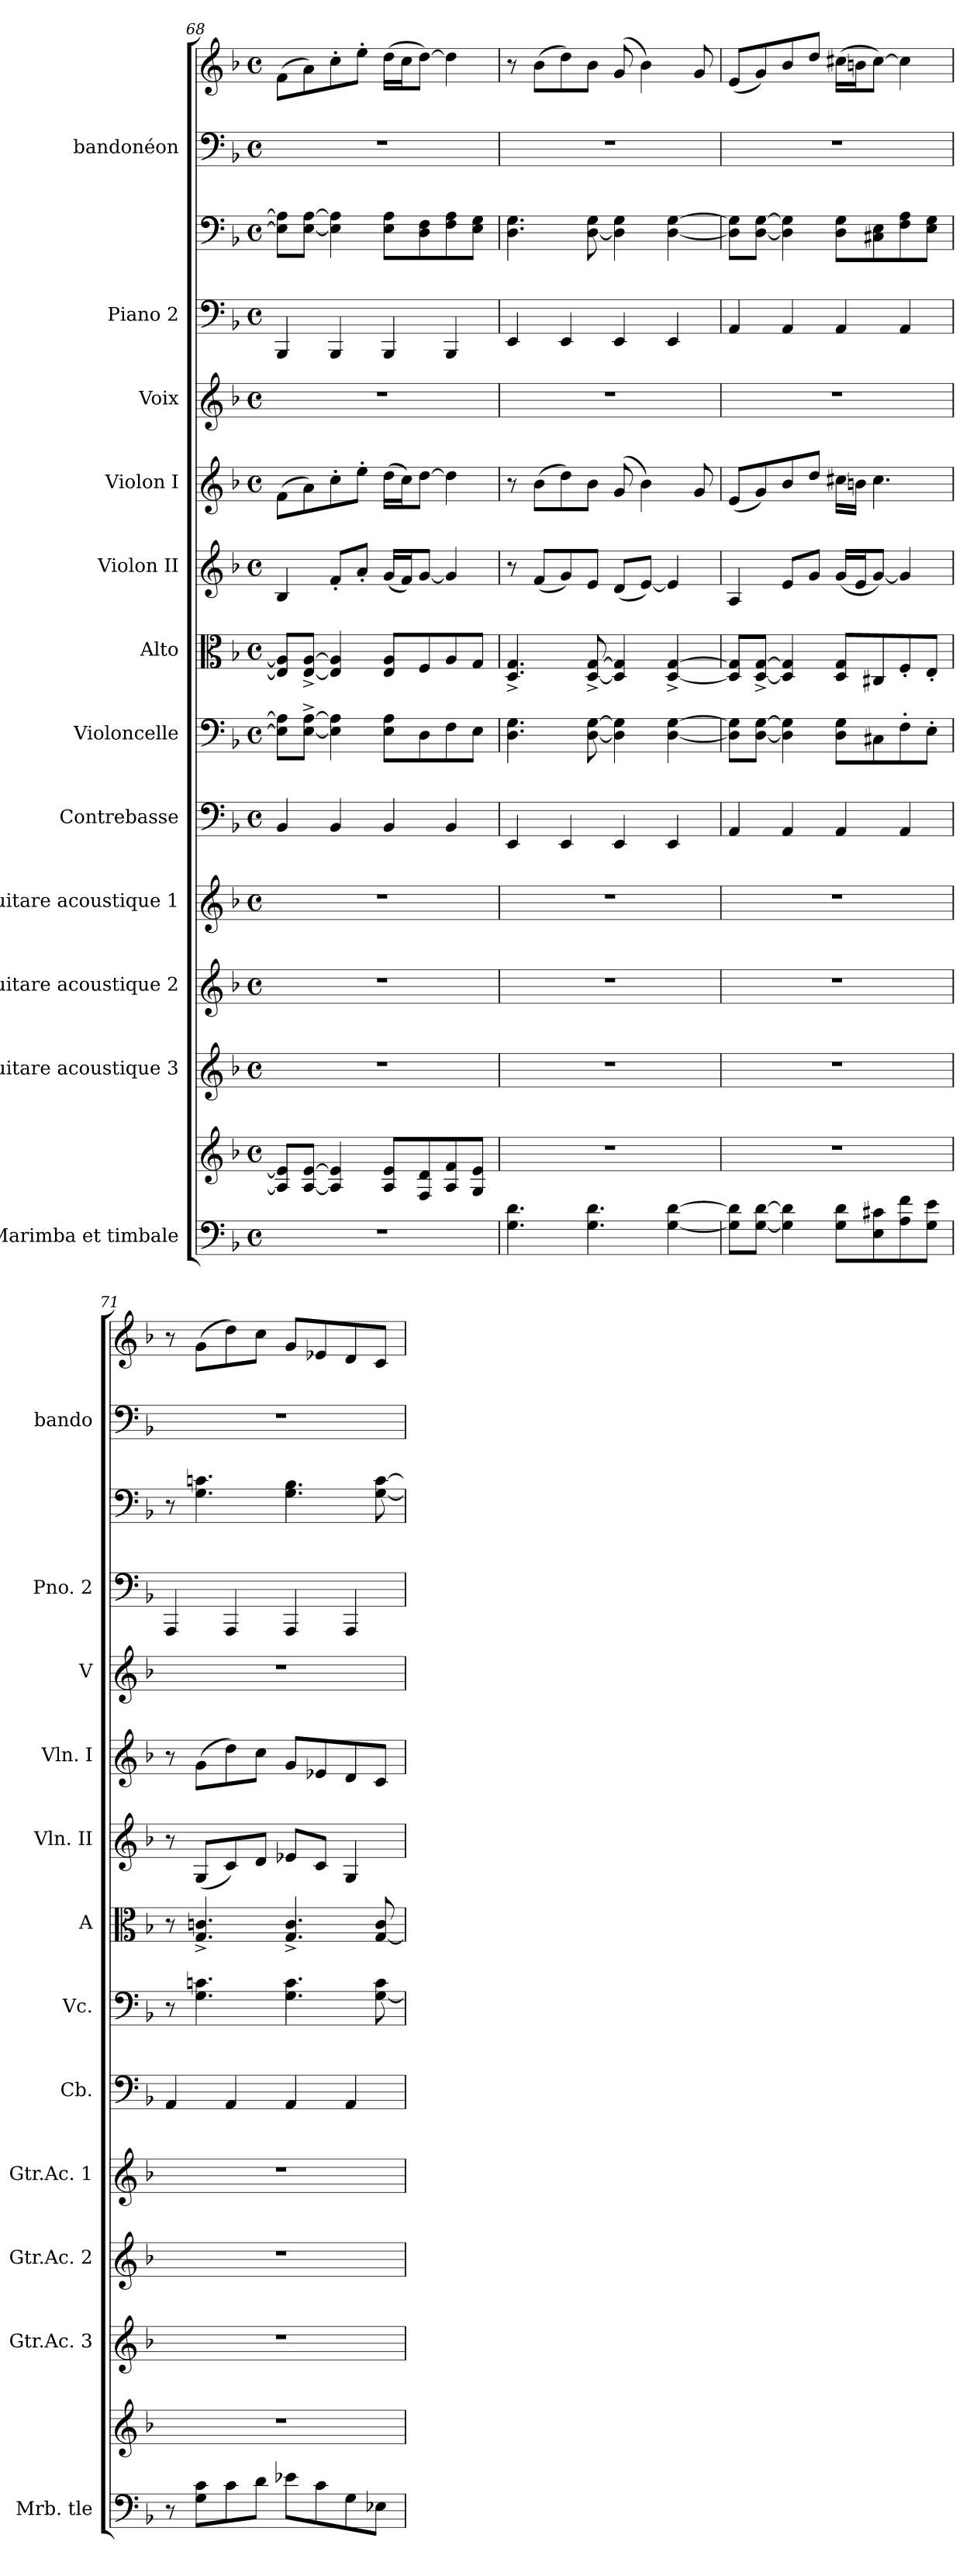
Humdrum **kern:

**kern	**kern	**kern	**kern	**kern	**kern	**kern	**kern	**kern	**kern	**kern	**kern	**kern	**kern	**kern
*part12	*part12	*part11	*part10	*part9	*part8	*part7	*part6	*part5	*part4	*part3	*part2	*part2	*part1	*part1
*staff15	*staff14	*staff13	*staff12	*staff11	*staff10	*staff9	*staff8	*staff7	*staff6	*staff5	*staff4	*staff3	*staff2	*staff1
*I"Marimba et timbale	*	*I"Guitare acoustique 3	*I"Guitare acoustique 2	*I"Guitare acoustique 1	*I"Contrebasse	*I"Violoncelle	*I"Alto	*I"Violon II	*I"Violon I	*I"Voix	*I"Piano 2	*	*I"bandonéon	*
*I'Mrb. tle	*	*I'Gtr.Ac. 3	*I'Gtr.Ac. 2	*I'Gtr.Ac. 1	*I'Cb.	*I'Vc.	*I'A	*I'Vln. II	*I'Vln. I	*I'V	*I'Pno. 2	*	*I'bando	*
*clefF4	*clefG2	*clefG2	*clefG2	*clefG2	*clefF4	*clefF4	*clefC3	*clefG2	*clefG2	*clefG2	*clefF4	*clefF4	*clefF4	*clefG2
*	*	*ITrd7c12	*ITrd7c12	*ITrd7c12	*ITrd7c12	*	*	*	*	*	*	*	*	*
*k[b-]	*k[b-]	*k[b-]	*k[b-]	*k[b-]	*k[b-]	*k[b-]	*k[b-]	*k[b-]	*k[b-]	*k[b-]	*k[b-]	*k[b-]	*k[b-]	*k[b-]
*d:	*d:	*d:	*d:	*d:	*d:	*d:	*d:	*d:	*d:	*d:	*d:	*d:	*d:	*d:
*M4/4	*M4/4	*M4/4	*M4/4	*M4/4	*M4/4	*M4/4	*M4/4	*M4/4	*M4/4	*M4/4	*M4/4	*M4/4	*M4/4	*M4/4
*met(c)	*met(c)	*met(c)	*met(c)	*met(c)	*met(c)	*met(c)	*met(c)	*met(c)	*met(c)	*met(c)	*met(c)	*met(c)	*met(c)	*met(c)
=68	=68	=68	=68	=68	=68	=68	=68	=68	=68	=68	=68	=68	=68	=68
1r	8A/] 8e/]L	1r	1r	1r	4BBB-/	8E\] 8A\]L	8E/] 8A/]L	4B-/	(>8f\L	1r	4BBB-/	8E\] 8A\]L	1r	(>8f\L
.	[8A/ [8e/J	.	.	.	.	[8E\^> [8A\^>J	[8E/^< [8A/^<J	.	8a\)	.	.	[8E\ [8A\J	.	8a\)
.	4A/] 4e/]	.	.	.	4BBB-/	4E\] 4A\]	4E/] 4A/]	8f'</L	8cc'>\	.	4BBB-/	4E\] 4A\]	.	8cc'>\
.	.	.	.	.	.	.	.	8a'</J	8ee'>\J	.	.	.	.	8ee'>\J
.	8A/ 8e/L	.	.	.	4BBB-/	8E\ 8A\L	8E/ 8A/L	(<16g/LL	(>16dd\LL	.	4BBB-/	8E\ 8A\L	.	(>16dd\LL
.	.	.	.	.	.	.	.	16f/J)	16cc\J)	.	.	.	.	16cc\J
.	8F/ 8d/	.	.	.	.	8D\	8F/	[8g/J	[8dd\J	.	.	8D\ 8F\	.	[8dd\J)
.	8A/ 8f/	.	.	.	4BBB-/	8F\	8A/	4g/]	4dd\]	.	4BBB-/	8F\ 8A\	.	4dd\]
.	8G/ 8e/J	.	.	.	.	8E\J	8G/J	.	.	.	.	8E\ 8G\J	.	.
!!LO:PB:g=z
=69	=69	=69	=69	=69	=69	=69	=69	=69	=69	=69	=69	=69	=69	=69
4.G\ 4.d\	1r	1r	1r	1r	4EEE/	4.D\ 4.G\	4.D/^< 4.G/^<	8r	8r	1r	4EE/	4.D\ 4.G\	1r	8r
.	.	.	.	.	.	.	.	(<8f/L	(>8b-\L	.	.	.	.	(>8b-\L
.	.	.	.	.	4EEE/	.	.	8g/)	8dd\)	.	4EE/	.	.	8dd\)
4.G\ 4.d\	.	.	.	.	.	[8D\ [8G\	[8D/^< [8G/^<	8e/J	8b-\J	.	.	[8D\ 8G\	.	8b-\J
.	.	.	.	.	4EEE/	4D\] 4G\]	4D/] 4G/]	(<8d/L	(>8g/	.	4EE/	4D\] 4G\	.	(>8g/
.	.	.	.	.	.	.	.	[8e/J)	4b-\)	.	.	.	.	4b-\)
[4G\ [4d\	.	.	.	.	4EEE/	[4D\ [4G\	[4D/^< [4G/^<	4e/]	.	.	4EE/	[4D\ [4G\	.	.
.	.	.	.	.	.	.	.	.	8g/	.	.	.	.	8g/
=70	=70	=70	=70	=70	=70	=70	=70	=70	=70	=70	=70	=70	=70	=70
8G\] 8d\]L	1r	1r	1r	1r	4AAA/	8D\] 8G\]L	8D/] 8G/]L	4A/	(<8e/L	1r	4AA/	8D\] 8G\]L	1r	(<8e/L
[8G\ [8d\J	.	.	.	.	.	[8D\ [8G\J	[8D/^< [8G/^<J	.	8g/)	.	.	[8D\ [8G\J	.	8g/)
4G\] 4d\]	.	.	.	.	4AAA/	4D\] 4G\]	4D/] 4G/]	8e/L	8b-/	.	4AA/	4D\] 4G\]	.	8b-/
.	.	.	.	.	.	.	.	8g/J	8dd/J	.	.	.	.	8dd/J
8G\ 8d\L	.	.	.	.	4AAA/	8D\ 8G\L	8D/ 8G/L	(<16g/LL	16cc#X\LL	.	4AA/	8D\ 8G\L	.	(>16cc#X\LL
.	.	.	.	.	.	.	.	16e/J	16bn\JJ	.	.	.	.	16bn\J
8E\ 8c#X\	.	.	.	.	.	8C#X\	8C#X/	[8g/J)	4.cc#\	.	.	8C#X\ 8E\	.	[8cc#\J)
8A\ 8f\	.	.	.	.	4AAA/	8F'>\	8F'</	4g/]	.	.	4AA/	8F\ 8A\	.	4cc#\]
8G\ 8e\J	.	.	.	.	.	8E'>\J	8E'</J	.	.	.	.	8E\ 8G\J	.	.
=71	=71	=71	=71	=71	=71	=71	=71	=71	=71	=71	=71	=71	=71	=71
8r	1r	1r	1r	1r	4AAA/	8r	8r	8r	8r	1r	4AAA/	8r	1r	8r
8G\ 8c\L	.	.	.	.	.	4.G\ 4.cn\	4.G/^< 4.cn/^<	(<8G/L	(>8g\L	.	.	4.G\ 4.cn\	.	(>8g\L
8c\	.	.	.	.	4AAA/	.	.	8c/)	8dd\)	.	4AAA/	.	.	8dd\)
8d\J	.	.	.	.	.	.	.	8d/J	8cc\J	.	.	.	.	8cc\J
8e-X\L	.	.	.	.	4AAA/	4.G\ 4.c\	4.G/^< 4.c/^<	8e-X/L	8g/L	.	4AAA/	4.G\ 4.B-\	.	8g/L
8c\	.	.	.	.	.	.	.	8c/J	8e-X/	.	.	.	.	8e-X/
8G\	.	.	.	.	4AAA/	.	.	4G/	8d/	.	4AAA/	.	.	8d/
8E-X\J	.	.	.	.	.	[8G\ 8c\	[8G/ 8c/	.	8c/J	.	.	[8G\ [8c\	.	8c/J
=	=	=	=	=	=	=	=	=	=	=	=	=	=	=
*-	*-	*-	*-	*-	*-	*-	*-	*-	*-	*-	*-	*-	*-	*-
